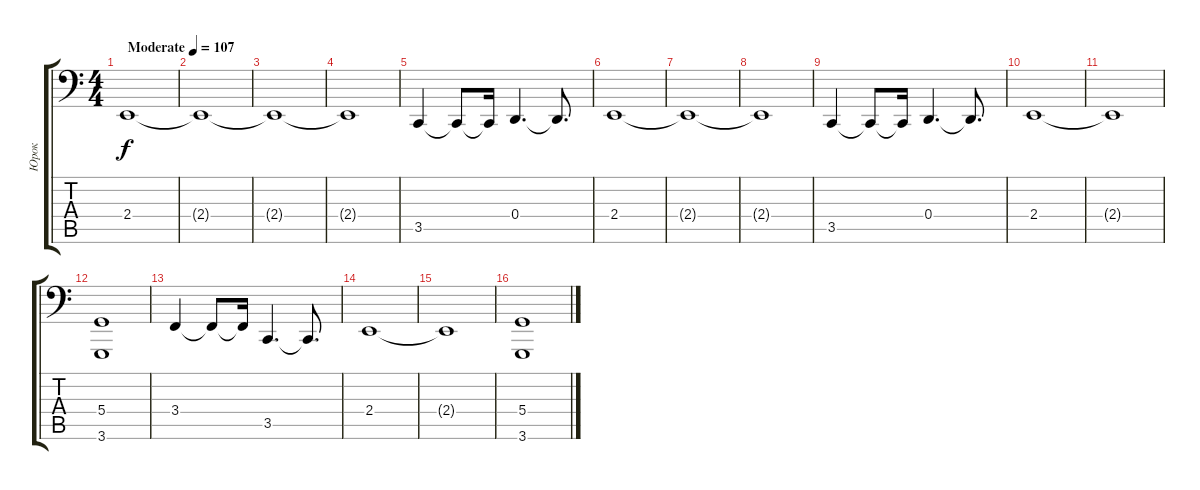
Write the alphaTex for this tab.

\track ("Юрок" "Юрок") {instrument stringensemble1}
\staff {score tabs}
\tuning (E4 B3 G3 D2 A1 E1) {hide}
\ts (4 4)
\tempo (107 "Moderate")
\clef f4
\ks c
2.4.1{dy f instrument stringensemble1} |
2.4{t}.1 |
2.4{t}.1 |
2.4{t}.1 |
3.5.4 3.5{t}.8 3.5{t}.16 0.4.4{d} 0.4{t}.8{d} |
2.4.1 |
2.4{t}.1 |
2.4{t}.1 |
3.5.4 3.5{t}.8 3.5{t}.16 0.4.4{d} 0.4{t}.8{d} |
2.4.1 |
2.4{t}.1 |
(5.4 3.6).1 |
3.4.4 3.4{t}.8 3.4{t}.16 3.5.4{d} 3.5{t}.8{d} |
2.4.1 |
2.4{t}.1 |
(5.4 3.6).1
